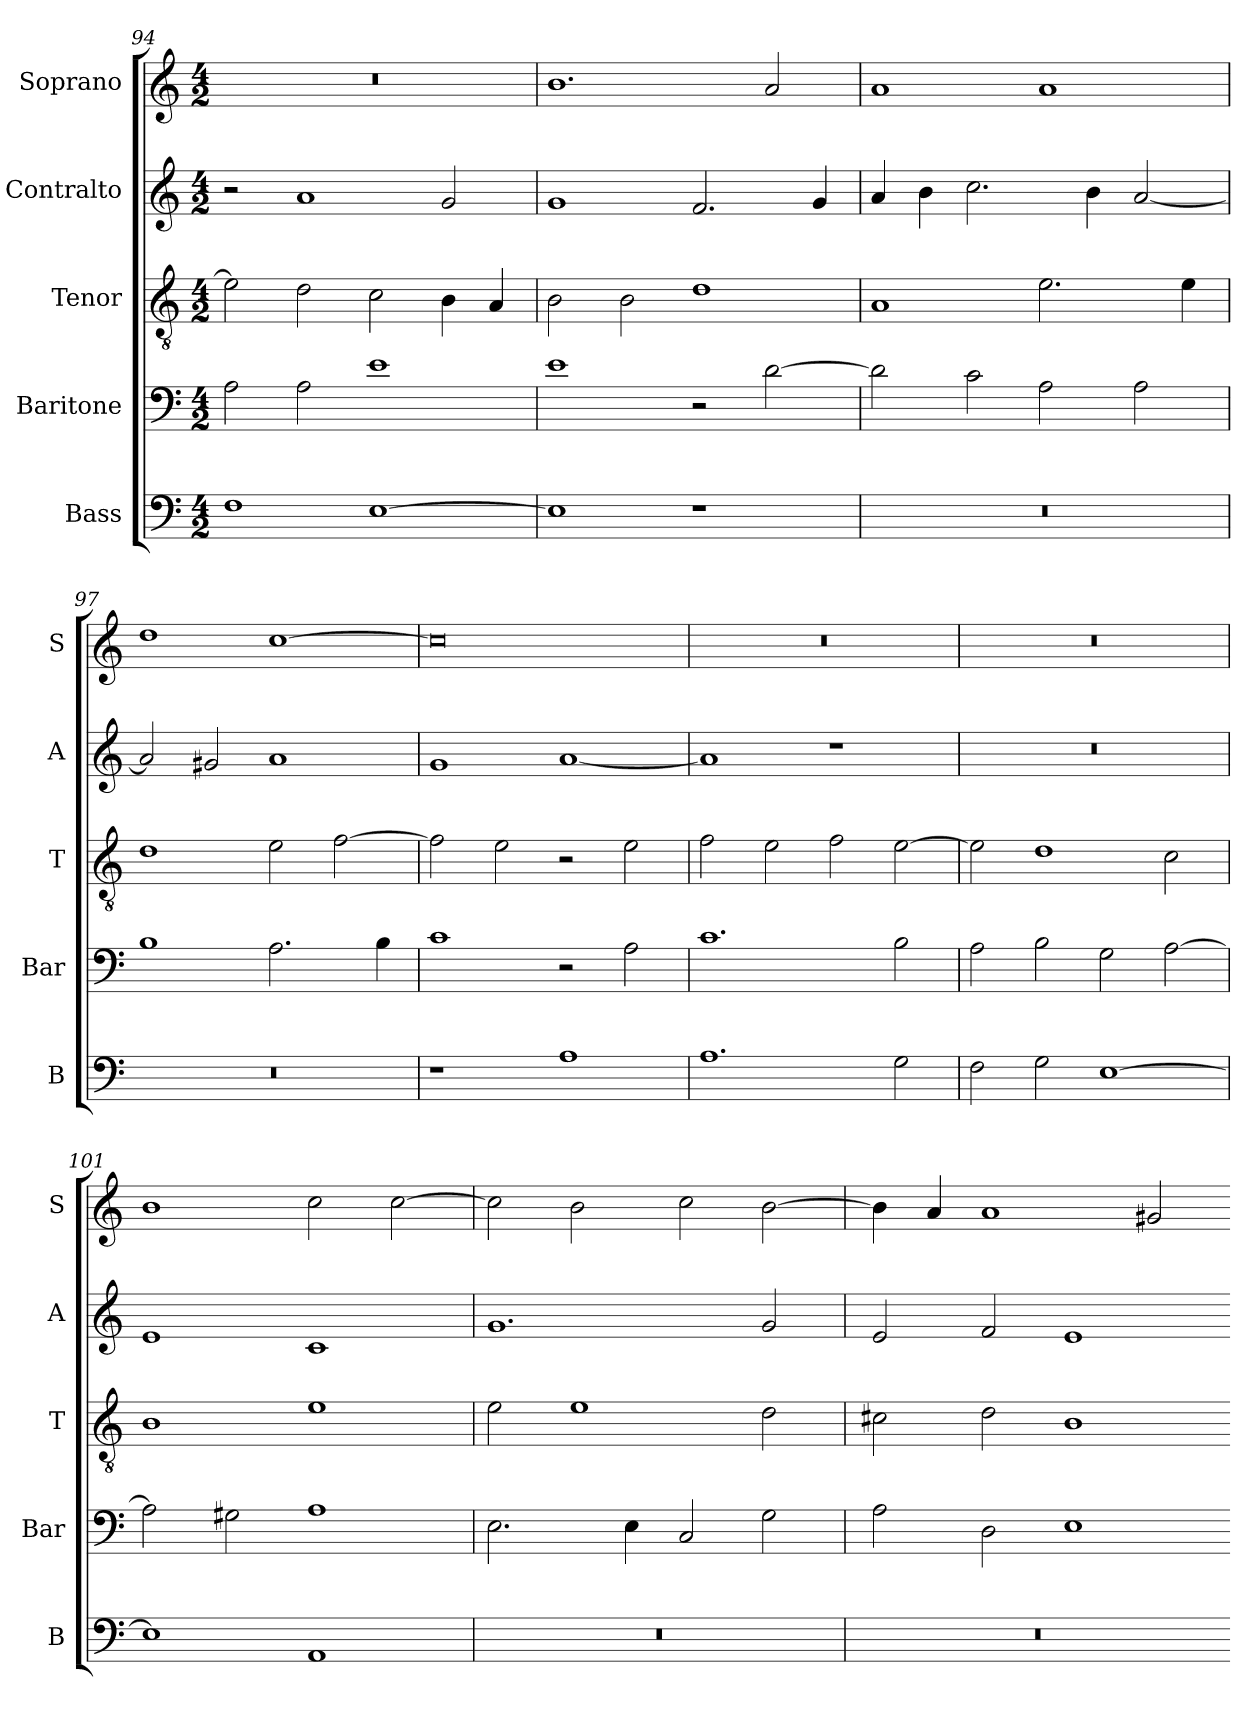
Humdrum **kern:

**kern	**kern	**kern	**kern	**kern
*part5	*part4	*part3	*part2	*part1
*staff5	*staff4	*staff3	*staff2	*staff1
*I"Bass	*I"Baritone	*I"Tenor	*I"Contralto	*I"Soprano
*I'B	*I'Bar	*I'T	*I'A	*I'S
*clefF4	*clefF4	*clefGv2	*clefG2	*clefG2
*k[]	*k[]	*k[]	*k[]	*k[]
*A:aeo	*A:aeo	*A:aeo	*A:aeo	*A:aeo
*M4/2	*M4/2	*M4/2	*M4/2	*M4/2
=94	=94	=94	=94	=94
1F	2A	2e]	2r	0r
.	2A	2d	1a	.
[1E	1e	2c	.	.
.	.	4B	2g	.
.	.	4A	.	.
=95	=95	=95	=95	=95
1E]	1e	2B	1g	1.b
.	.	2B	.	.
1r	2r	1d	2.f	.
.	[2d	.	.	2a
.	.	.	4g	.
=96	=96	=96	=96	=96
0r	2d]	1A	4a	1a
.	.	.	4b	.
.	2c	.	2.cc	.
.	2A	2.e	.	1a
.	.	.	4b	.
.	2A	.	[2a	.
.	.	4e	.	.
=97	=97	=97	=97	=97
0r	1B	1d	2a]	1dd
.	.	.	2g#X	.
.	2.A	2e	1a	[1cc
.	.	[2f	.	.
.	4B	.	.	.
=98	=98	=98	=98	=98
1r	1c	2f]	1g	0cc]
.	.	2e	.	.
1A	2r	2r	[1a	.
.	2A	2e	.	.
=99	=99	=99	=99	=99
1.A	1.c	2f	1a]	0r
.	.	2e	.	.
.	.	2f	1r	.
2G	2B	[2e	.	.
=100	=100	=100	=100	=100
2F	2A	2e]	0r	0r
2G	2B	1d	.	.
[1E	2G	.	.	.
.	[2A	2c	.	.
=101	=101	=101	=101	=101
1E]	2A]	1B	1e	1b
.	2G#X	.	.	.
1AA	1A	1e	1c	2cc
.	.	.	.	[2cc
=102	=102	=102	=102	=102
0r	2.E	2e	1.g	2cc]
.	.	1e	.	2b
.	4E	.	.	.
.	2C	.	.	2cc
.	2G	2d	2g	[2b
=103	=103	=103	=103	=103
0r	2A	2c#X	2e	4b]
.	.	.	.	4a
.	2D	2d	2f	1a
.	1E	1B	1e	.
.	.	.	.	2g#X
=-	=-	=-	=-	=-
*-	*-	*-	*-	*-
